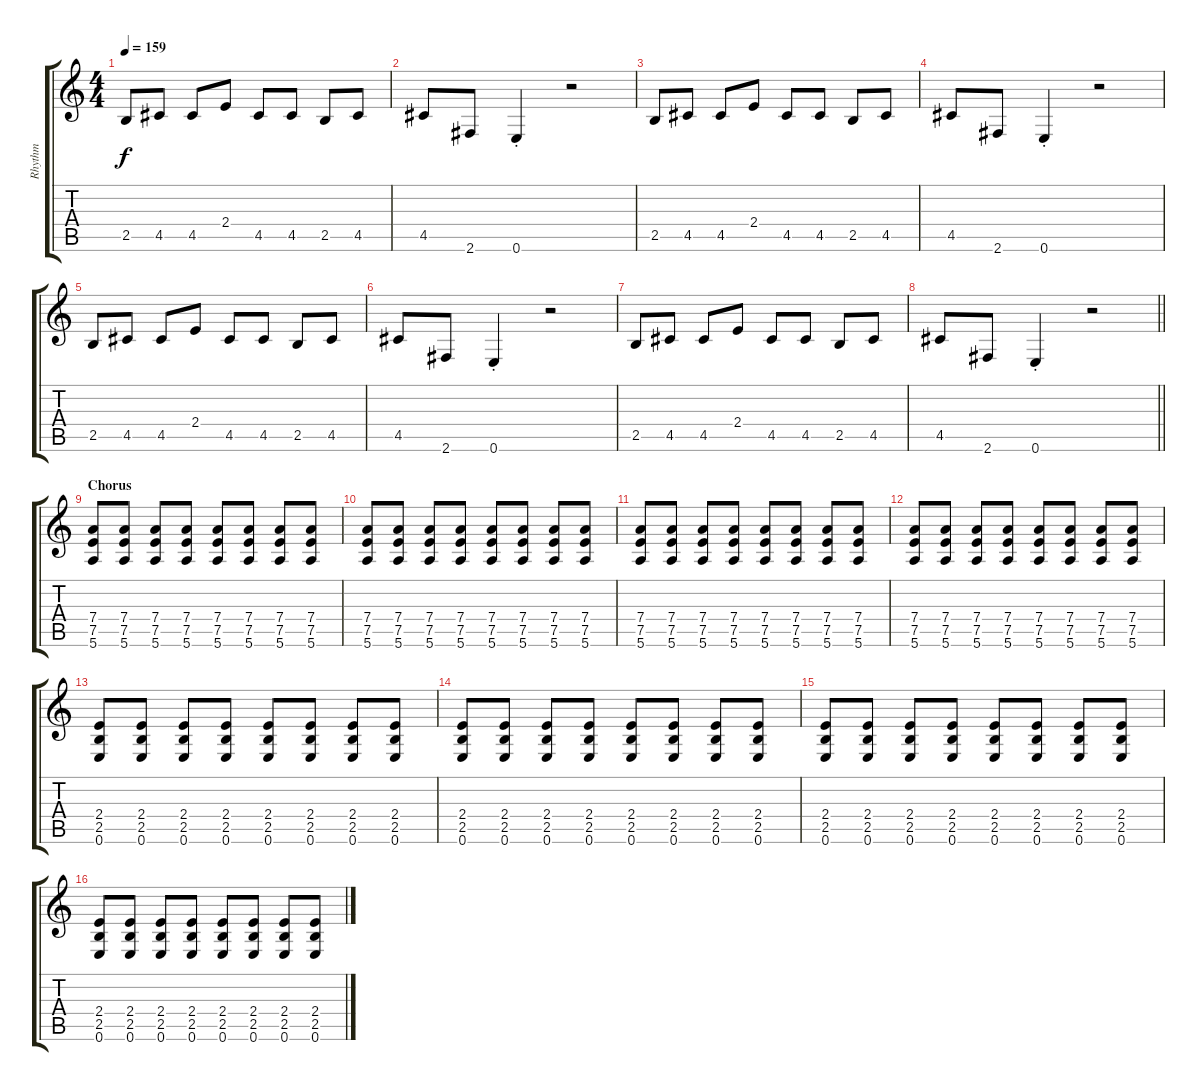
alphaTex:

\track ("Rhythm" "Rhythm") {instrument distortionguitar}
\staff {score tabs}
\tuning (E4 B3 G3 D3 A2 E2) {hide}
\ts (4 4)
\tempo 159
\clef g2
\ks c
2.5.8{dy f} 4.5.8 4.5.8 2.4.8 4.5.8 4.5.8 2.5.8 4.5.8 |
4.5.8 2.6.8 0.6{st}.4 r.2 |
2.5.8 4.5.8 4.5.8 2.4.8 4.5.8 4.5.8 2.5.8 4.5.8 |
4.5.8 2.6.8 0.6{st}.4 r.2 |
2.5.8 4.5.8 4.5.8 2.4.8 4.5.8 4.5.8 2.5.8 4.5.8 |
4.5.8 2.6.8 0.6{st}.4 r.2 |
2.5.8 4.5.8 4.5.8 2.4.8 4.5.8 4.5.8 2.5.8 4.5.8 |
\barLineRight lightlight
4.5.8 2.6.8 0.6{st}.4 r.2 |
\section ("" "Chorus")
(7.4 7.5 5.6).8 (7.4 7.5 5.6).8 (7.4 7.5 5.6).8 (7.4 7.5 5.6).8 (7.4 7.5 5.6).8 (7.4 7.5 5.6).8 (7.4 7.5 5.6).8 (7.4 7.5 5.6).8 |
(7.4 7.5 5.6).8 (7.4 7.5 5.6).8 (7.4 7.5 5.6).8 (7.4 7.5 5.6).8 (7.4 7.5 5.6).8 (7.4 7.5 5.6).8 (7.4 7.5 5.6).8 (7.4 7.5 5.6).8 |
(7.4 7.5 5.6).8 (7.4 7.5 5.6).8 (7.4 7.5 5.6).8 (7.4 7.5 5.6).8 (7.4 7.5 5.6).8 (7.4 7.5 5.6).8 (7.4 7.5 5.6).8 (7.4 7.5 5.6).8 |
(7.4 7.5 5.6).8 (7.4 7.5 5.6).8 (7.4 7.5 5.6).8 (7.4 7.5 5.6).8 (7.4 7.5 5.6).8 (7.4 7.5 5.6).8 (7.4 7.5 5.6).8 (7.4 7.5 5.6).8 |
(2.4 2.5 0.6).8 (2.4 2.5 0.6).8 (2.4 2.5 0.6).8 (2.4 2.5 0.6).8 (2.4 2.5 0.6).8 (2.4 2.5 0.6).8 (2.4 2.5 0.6).8 (2.4 2.5 0.6).8 |
(2.4 2.5 0.6).8 (2.4 2.5 0.6).8 (2.4 2.5 0.6).8 (2.4 2.5 0.6).8 (2.4 2.5 0.6).8 (2.4 2.5 0.6).8 (2.4 2.5 0.6).8 (2.4 2.5 0.6).8 |
(2.4 2.5 0.6).8 (2.4 2.5 0.6).8 (2.4 2.5 0.6).8 (2.4 2.5 0.6).8 (2.4 2.5 0.6).8 (2.4 2.5 0.6).8 (2.4 2.5 0.6).8 (2.4 2.5 0.6).8 |
(2.4 2.5 0.6).8 (2.4 2.5 0.6).8 (2.4 2.5 0.6).8 (2.4 2.5 0.6).8 (2.4 2.5 0.6).8 (2.4 2.5 0.6).8 (2.4 2.5 0.6).8 (2.4 2.5 0.6).8
